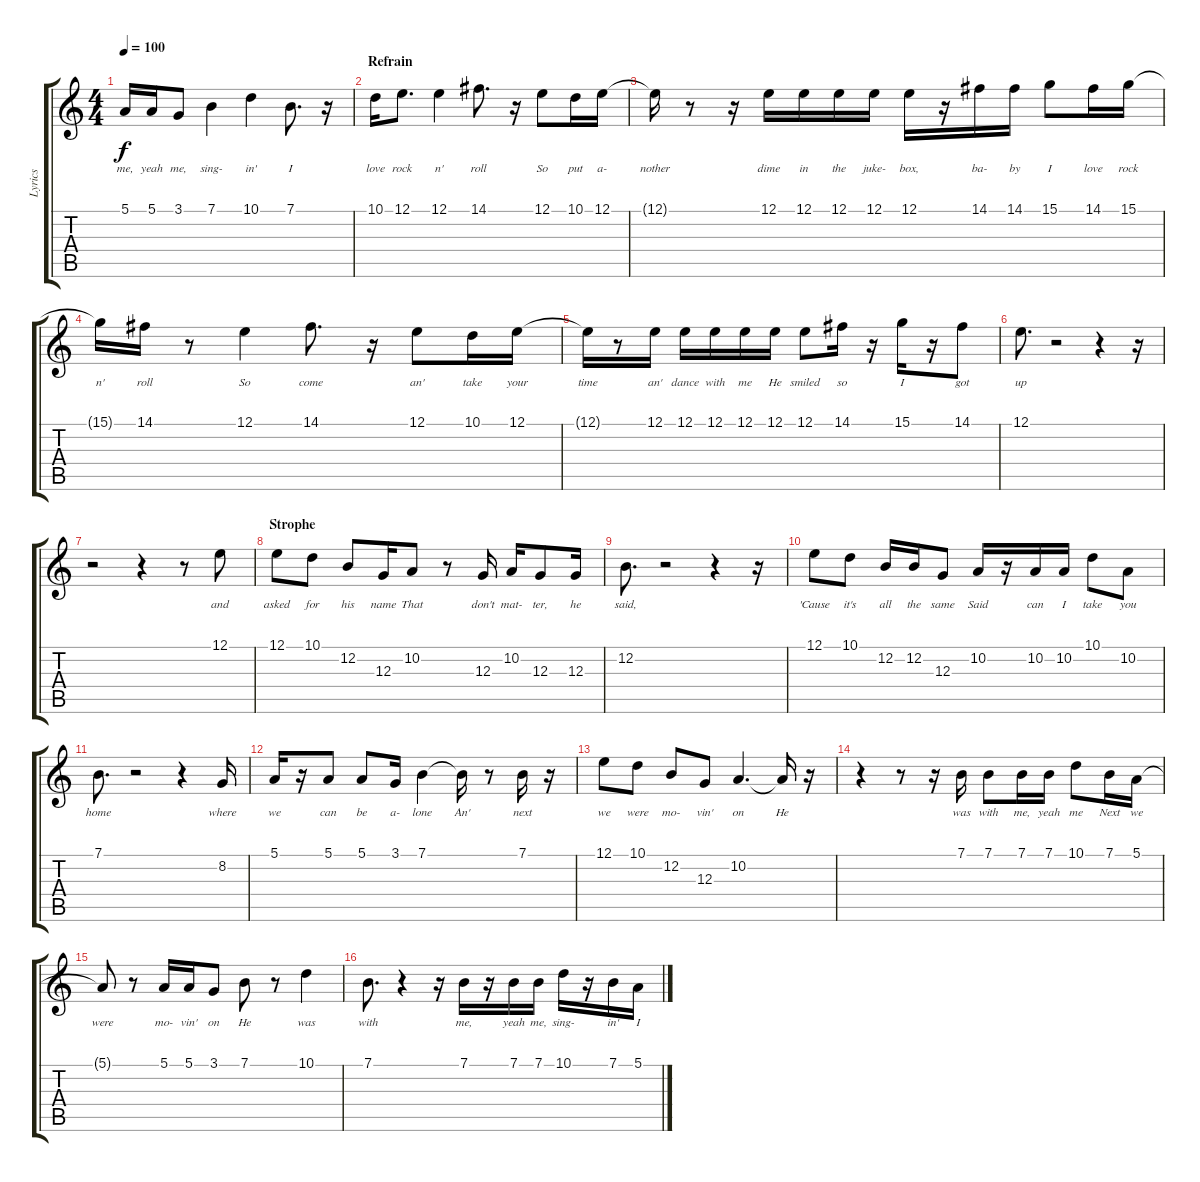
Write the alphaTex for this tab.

\track ("Lyrics" "Lyrics") {instrument sopranosax}
\staff {score tabs}
\tuning (E4 B3 G3 D3 A2 E2) {hide}
\ts (4 4)
\tempo 100
\clef g2
\ks c
5.1.16{lyrics (0 "me,") lyrics (1 "") lyrics (2 "") lyrics (3 "") lyrics (4 "") dy f} 5.1.16{lyrics (0 "yeah") lyrics (1 "") lyrics (2 "") lyrics (3 "") lyrics (4 "")} 3.1.8{lyrics (0 "me,") lyrics (1 "") lyrics (2 "") lyrics (3 "") lyrics (4 "")} 7.1.4{lyrics (0 "sing-") lyrics (1 "") lyrics (2 "") lyrics (3 "") lyrics (4 "")} 10.1.4{lyrics (0 "in'") lyrics (1 "") lyrics (2 "") lyrics (3 "") lyrics (4 "")} 7.1.8{d lyrics (0 "I") lyrics (1 "") lyrics (2 "") lyrics (3 "") lyrics (4 "")} r.16 |
\section ("" "Refrain")
10.1.16{lyrics (0 "love") lyrics (1 "") lyrics (2 "") lyrics (3 "") lyrics (4 "")} 12.1.8{d lyrics (0 "rock") lyrics (1 "") lyrics (2 "") lyrics (3 "") lyrics (4 "")} 12.1.4{lyrics (0 "n'") lyrics (1 "") lyrics (2 "") lyrics (3 "") lyrics (4 "")} 14.1.8{d lyrics (0 "roll") lyrics (1 "") lyrics (2 "") lyrics (3 "") lyrics (4 "")} r.16 12.1.8{lyrics (0 "So") lyrics (1 "") lyrics (2 "") lyrics (3 "") lyrics (4 "")} 10.1.16{lyrics (0 "put") lyrics (1 "") lyrics (2 "") lyrics (3 "") lyrics (4 "")} 12.1.16{lyrics (0 "a-") lyrics (1 "") lyrics (2 "") lyrics (3 "") lyrics (4 "")} |
12.1{t}.16{lyrics (0 "nother") lyrics (1 "") lyrics (2 "") lyrics (3 "") lyrics (4 "")} r.8 r.16 12.1.16{lyrics (0 "dime") lyrics (1 "") lyrics (2 "") lyrics (3 "") lyrics (4 "")} 12.1.16{lyrics (0 "in") lyrics (1 "") lyrics (2 "") lyrics (3 "") lyrics (4 "")} 12.1.16{lyrics (0 "the") lyrics (1 "") lyrics (2 "") lyrics (3 "") lyrics (4 "")} 12.1.16{lyrics (0 "juke-") lyrics (1 "") lyrics (2 "") lyrics (3 "") lyrics (4 "")} 12.1.16{lyrics (0 "box,") lyrics (1 "") lyrics (2 "") lyrics (3 "") lyrics (4 "")} r.16 14.1.16{lyrics (0 "ba-") lyrics (1 "") lyrics (2 "") lyrics (3 "") lyrics (4 "")} 14.1.16{lyrics (0 "by") lyrics (1 "") lyrics (2 "") lyrics (3 "") lyrics (4 "")} 15.1.8{lyrics (0 "I") lyrics (1 "") lyrics (2 "") lyrics (3 "") lyrics (4 "")} 14.1.16{lyrics (0 "love") lyrics (1 "") lyrics (2 "") lyrics (3 "") lyrics (4 "")} 15.1.16{lyrics (0 "rock") lyrics (1 "") lyrics (2 "") lyrics (3 "") lyrics (4 "")} |
15.1{t}.16{lyrics (0 "n'") lyrics (1 "") lyrics (2 "") lyrics (3 "") lyrics (4 "")} 14.1.16{lyrics (0 "roll") lyrics (1 "") lyrics (2 "") lyrics (3 "") lyrics (4 "")} r.8 12.1.4{lyrics (0 "So") lyrics (1 "") lyrics (2 "") lyrics (3 "") lyrics (4 "")} 14.1.8{d lyrics (0 "come") lyrics (1 "") lyrics (2 "") lyrics (3 "") lyrics (4 "")} r.16 12.1.8{lyrics (0 "an'") lyrics (1 "") lyrics (2 "") lyrics (3 "") lyrics (4 "")} 10.1.16{lyrics (0 "take") lyrics (1 "") lyrics (2 "") lyrics (3 "") lyrics (4 "")} 12.1.16{lyrics (0 "your") lyrics (1 "") lyrics (2 "") lyrics (3 "") lyrics (4 "")} |
12.1{t}.16{lyrics (0 "time") lyrics (1 "") lyrics (2 "") lyrics (3 "") lyrics (4 "")} r.8 12.1.16{lyrics (0 "an'") lyrics (1 "") lyrics (2 "") lyrics (3 "") lyrics (4 "")} 12.1.16{lyrics (0 "dance") lyrics (1 "") lyrics (2 "") lyrics (3 "") lyrics (4 "")} 12.1.16{lyrics (0 "with") lyrics (1 "") lyrics (2 "") lyrics (3 "") lyrics (4 "")} 12.1.16{lyrics (0 "me") lyrics (1 "") lyrics (2 "") lyrics (3 "") lyrics (4 "")} 12.1.16{lyrics (0 "He") lyrics (1 "") lyrics (2 "") lyrics (3 "") lyrics (4 "")} 12.1.8{lyrics (0 "smiled") lyrics (1 "") lyrics (2 "") lyrics (3 "") lyrics (4 "")} 14.1.16{lyrics (0 "so") lyrics (1 "") lyrics (2 "") lyrics (3 "") lyrics (4 "")} r.16 15.1.16{lyrics (0 "I") lyrics (1 "") lyrics (2 "") lyrics (3 "") lyrics (4 "")} r.16 14.1.8{lyrics (0 "got") lyrics (1 "") lyrics (2 "") lyrics (3 "") lyrics (4 "")} |
12.1.8{d lyrics (0 "up") lyrics (1 "") lyrics (2 "") lyrics (3 "") lyrics (4 "")} r.2 r.4 r.16 |
r.2 r.4 r.8 12.1.8{lyrics (0 "and") lyrics (1 "") lyrics (2 "") lyrics (3 "") lyrics (4 "")} |
\section ("" "Strophe")
12.1.8{lyrics (0 "asked") lyrics (1 "") lyrics (2 "") lyrics (3 "") lyrics (4 "")} 10.1.8{lyrics (0 "for") lyrics (1 "") lyrics (2 "") lyrics (3 "") lyrics (4 "")} 12.2.8{lyrics (0 "his") lyrics (1 "") lyrics (2 "") lyrics (3 "") lyrics (4 "")} 12.3.16{lyrics (0 "name") lyrics (1 "") lyrics (2 "") lyrics (3 "") lyrics (4 "")} 10.2.8{lyrics (0 "That") lyrics (1 "") lyrics (2 "") lyrics (3 "") lyrics (4 "")} r.8 12.3.16{lyrics (0 "don't") lyrics (1 "") lyrics (2 "") lyrics (3 "") lyrics (4 "")} 10.2.16{lyrics (0 "mat-") lyrics (1 "") lyrics (2 "") lyrics (3 "") lyrics (4 "")} 12.3.8{lyrics (0 "ter,") lyrics (1 "") lyrics (2 "") lyrics (3 "") lyrics (4 "")} 12.3.16{lyrics (0 "he") lyrics (1 "") lyrics (2 "") lyrics (3 "") lyrics (4 "")} |
12.2.8{d lyrics (0 "said,") lyrics (1 "") lyrics (2 "") lyrics (3 "") lyrics (4 "")} r.2 r.4 r.16 |
12.1.8{lyrics (0 "'Cause") lyrics (1 "") lyrics (2 "") lyrics (3 "") lyrics (4 "")} 10.1.8{lyrics (0 "it's") lyrics (1 "") lyrics (2 "") lyrics (3 "") lyrics (4 "")} 12.2.16{lyrics (0 "all") lyrics (1 "") lyrics (2 "") lyrics (3 "") lyrics (4 "")} 12.2.16{lyrics (0 "the") lyrics (1 "") lyrics (2 "") lyrics (3 "") lyrics (4 "")} 12.3.8{lyrics (0 "same") lyrics (1 "") lyrics (2 "") lyrics (3 "") lyrics (4 "")} 10.2.16{lyrics (0 "Said") lyrics (1 "") lyrics (2 "") lyrics (3 "") lyrics (4 "")} r.16 10.2.16{lyrics (0 "can") lyrics (1 "") lyrics (2 "") lyrics (3 "") lyrics (4 "")} 10.2.16{lyrics (0 "I") lyrics (1 "") lyrics (2 "") lyrics (3 "") lyrics (4 "")} 10.1.8{lyrics (0 "take") lyrics (1 "") lyrics (2 "") lyrics (3 "") lyrics (4 "")} 10.2.8{lyrics (0 "you") lyrics (1 "") lyrics (2 "") lyrics (3 "") lyrics (4 "")} |
7.1.8{d lyrics (0 "home") lyrics (1 "") lyrics (2 "") lyrics (3 "") lyrics (4 "")} r.2 r.4 8.2.16{lyrics (0 "where") lyrics (1 "") lyrics (2 "") lyrics (3 "") lyrics (4 "")} |
5.1.16{lyrics (0 "we") lyrics (1 "") lyrics (2 "") lyrics (3 "") lyrics (4 "")} r.16 5.1.8{lyrics (0 "can") lyrics (1 "") lyrics (2 "") lyrics (3 "") lyrics (4 "")} 5.1.8{lyrics (0 "be") lyrics (1 "") lyrics (2 "") lyrics (3 "") lyrics (4 "")} 3.1.16{lyrics (0 "a-") lyrics (1 "") lyrics (2 "") lyrics (3 "") lyrics (4 "")} 7.1.4{lyrics (0 "lone") lyrics (1 "") lyrics (2 "") lyrics (3 "") lyrics (4 "")} 7.1{t}.16{lyrics (0 "An'") lyrics (1 "") lyrics (2 "") lyrics (3 "") lyrics (4 "")} r.8 7.1.16{lyrics (0 "next") lyrics (1 "") lyrics (2 "") lyrics (3 "") lyrics (4 "")} r.16 |
12.1.8{lyrics (0 "we") lyrics (1 "") lyrics (2 "") lyrics (3 "") lyrics (4 "")} 10.1.8{lyrics (0 "were") lyrics (1 "") lyrics (2 "") lyrics (3 "") lyrics (4 "")} 12.2.8{lyrics (0 "mo-") lyrics (1 "") lyrics (2 "") lyrics (3 "") lyrics (4 "")} 12.3.8{lyrics (0 "vin'") lyrics (1 "") lyrics (2 "") lyrics (3 "") lyrics (4 "")} 10.2.4{d lyrics (0 "on") lyrics (1 "") lyrics (2 "") lyrics (3 "") lyrics (4 "")} 10.2{t}.16{lyrics (0 "He") lyrics (1 "") lyrics (2 "") lyrics (3 "") lyrics (4 "")} r.16 |
r.4 r.8 r.16 7.1.16{lyrics (0 "was") lyrics (1 "") lyrics (2 "") lyrics (3 "") lyrics (4 "")} 7.1.8{lyrics (0 "with") lyrics (1 "") lyrics (2 "") lyrics (3 "") lyrics (4 "")} 7.1.16{lyrics (0 "me,") lyrics (1 "") lyrics (2 "") lyrics (3 "") lyrics (4 "")} 7.1.16{lyrics (0 "yeah") lyrics (1 "") lyrics (2 "") lyrics (3 "") lyrics (4 "")} 10.1.8{lyrics (0 "me") lyrics (1 "") lyrics (2 "") lyrics (3 "") lyrics (4 "")} 7.1.16{lyrics (0 "Next") lyrics (1 "") lyrics (2 "") lyrics (3 "") lyrics (4 "")} 5.1.16{lyrics (0 "we") lyrics (1 "") lyrics (2 "") lyrics (3 "") lyrics (4 "")} |
5.1{t}.8{lyrics (0 "were") lyrics (1 "") lyrics (2 "") lyrics (3 "") lyrics (4 "")} r.8 5.1.16{lyrics (0 "mo-") lyrics (1 "") lyrics (2 "") lyrics (3 "") lyrics (4 "")} 5.1.16{lyrics (0 "vin'") lyrics (1 "") lyrics (2 "") lyrics (3 "") lyrics (4 "")} 3.1.8{lyrics (0 "on") lyrics (1 "") lyrics (2 "") lyrics (3 "") lyrics (4 "")} 7.1.8{lyrics (0 "He") lyrics (1 "") lyrics (2 "") lyrics (3 "") lyrics (4 "")} r.8 10.1.4{lyrics (0 "was") lyrics (1 "") lyrics (2 "") lyrics (3 "") lyrics (4 "")} |
7.1.8{d lyrics (0 "with") lyrics (1 "") lyrics (2 "") lyrics (3 "") lyrics (4 "")} r.4 r.16 7.1.16{lyrics (0 "me,") lyrics (1 "") lyrics (2 "") lyrics (3 "") lyrics (4 "")} r.16 7.1.16{lyrics (0 "yeah") lyrics (1 "") lyrics (2 "") lyrics (3 "") lyrics (4 "")} 7.1.16{lyrics (0 "me,") lyrics (1 "") lyrics (2 "") lyrics (3 "") lyrics (4 "")} 10.1.16{lyrics (0 "sing-") lyrics (1 "") lyrics (2 "") lyrics (3 "") lyrics (4 "")} r.16 7.1.16{lyrics (0 "in'") lyrics (1 "") lyrics (2 "") lyrics (3 "") lyrics (4 "")} 5.1.16{lyrics (0 "I") lyrics (1 "") lyrics (2 "") lyrics (3 "") lyrics (4 "")}
